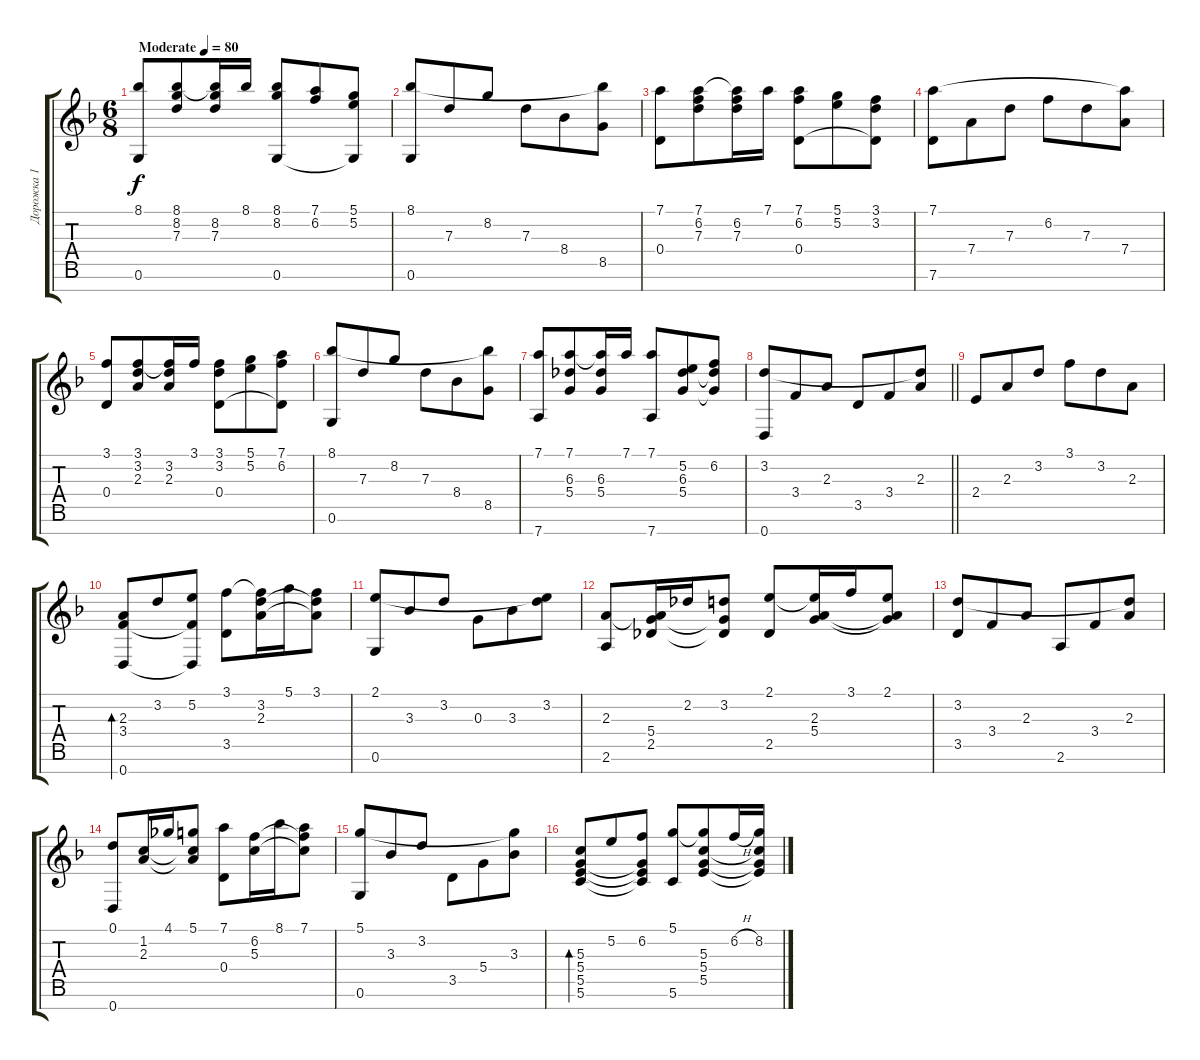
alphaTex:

\track ("Дорожка 1" "Дорожка 1") {instrument acousticguitarsteel}
\staff {score tabs}
\tuning (D4 B3 G3 D3 B2 G2 D2) {hide}
\ts (6 8)
\tempo (80 "Moderate")
\clef g2
\ks dminor
(8.1 0.6).8{dy f instrument acousticguitarsteel} (8.1 8.2 7.3).8 (8.1{t} 8.2 7.3).16 8.1.16 (8.1 8.2 0.6).8 (7.1 6.2).8 (5.1 5.2 0.6{t}).8 |
(8.1 0.6).8 7.3.8 8.2.8 7.3.8 8.4.8 (8.1{t} 8.5).8 |
(7.1 0.4).8 (7.1 6.2 7.3).8 (7.1{t} 6.2 7.3).16 7.1.16 (7.1 6.2 0.4).8 (5.1 5.2).8 (3.1 3.2 0.4{t}).8 |
(7.1 7.6).8 7.4.8 7.3.8 6.2.8 7.3.8 (7.1{t} 7.4).8 |
(3.1 0.4).8 (3.1 3.2 2.3).8 (3.1{t} 3.2 2.3).16 3.1.16 (3.1 3.2 0.4).8 (5.1 5.2).8 (7.1 6.2 0.4{t}).8 |
(8.1 0.6).8 7.3.8 8.2.8 7.3.8 8.4.8 (8.1{t} 8.5).8 |
(7.1 7.7).8 (7.1 6.3 5.4).8 (7.1{t} 6.3 5.4).16 7.1.16 (7.1 7.7).8 (5.2 6.3 5.4).8 (6.2 6.3{t} 5.4{t}).8 |
\barLineRight lightlight
(3.2 0.7).8 3.4.8 2.3.8 3.5.8 3.4.8 (3.2{t} 2.3).8 |
2.4.8 2.3.8 3.2.8 3.1.8 3.2.8 2.3.8 |
(2.3 3.4 0.7).8{bd 120} 3.2.8 (5.2 3.4{t} 0.7{t}).8 (3.1 3.5).8 (3.1{t} 3.2 2.3).16 5.1.16 (3.1 3.2{t} 2.3{t}).8 |
(2.1 0.6).8 3.3.8 3.2.8 0.3.8 3.3.8 (2.1{t} 3.2).8 |
(2.3 2.6).8 (2.3{t} 5.4 2.5).16 2.2.16 (3.2 5.4{t} 2.5{t}).8 (2.1 2.5).8 (2.1{t} 2.3 5.4).16 3.1.16 (2.1 2.3{t} 5.4{t}).8 |
(3.2 3.5).8 3.4.8 2.3.8 2.6.8 3.4.8 (3.2{t} 2.3).8 |
(0.1 0.7).8 (1.2 2.3).16 4.1.16 (5.1 1.2{t} 2.3{t}).8 (7.1 0.4).8 (6.2 5.3).16 8.1.16 (7.1 6.2{t} 5.3{t}).8 |
(5.1 0.6).8 3.3.8 3.2.8 3.5.8 5.4.8 (5.1{t} 3.3).8 |
(5.3 5.4 5.5 5.6).8{bd 120} 5.2.8 (6.2 5.4{t} 5.5{t} 5.6{t}).8 (5.1 5.6).8 (5.1{t} 5.3 5.4 5.5).8 6.2{h}.16 (8.2 5.3{t} 5.4{t} 5.5{t}).16
